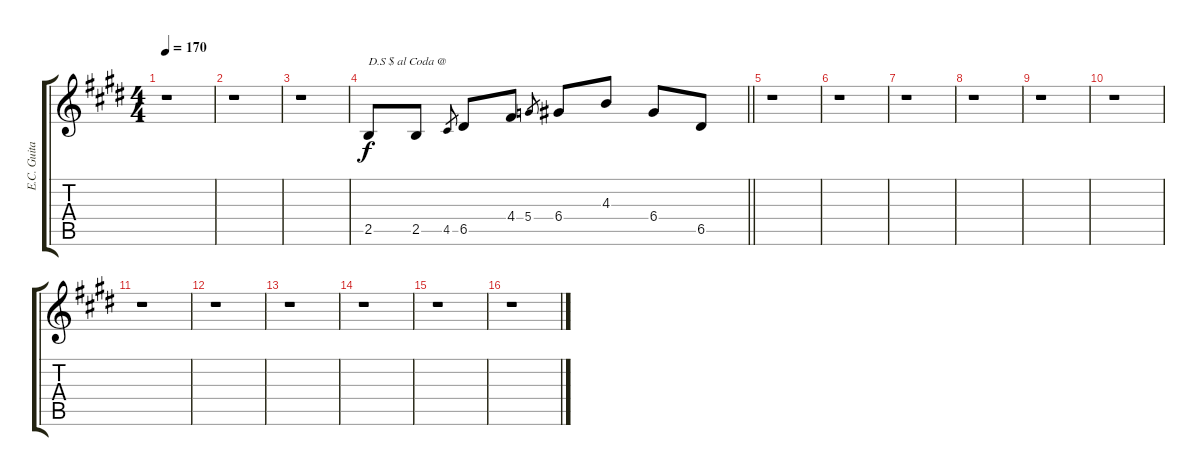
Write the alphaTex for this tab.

\track ("E.C. Guitar I [Normal Tuning]" "E.C. Guita") {instrument distortionguitar}
\staff {score tabs}
\tuning (E4 B3 G3 D3 A2 E2) {hide}
\ts (4 4)
\tempo 170
\clef g2
\ks e
r.1{dy f} |
r.1 |
r.1 |
\barLineRight lightlight
2.5.8{txt "D.S $ al Coda @"} 2.5.8 4.5.8{gr} 6.5.8 4.4.8 5.4.8{gr} 6.4.8 4.3.8 6.4.8 6.5.8 |
r.1 |
r.1 |
r.1 |
r.1 |
r.1 |
r.1 |
r.1 |
r.1 |
r.1 |
r.1 |
r.1 |
r.1
